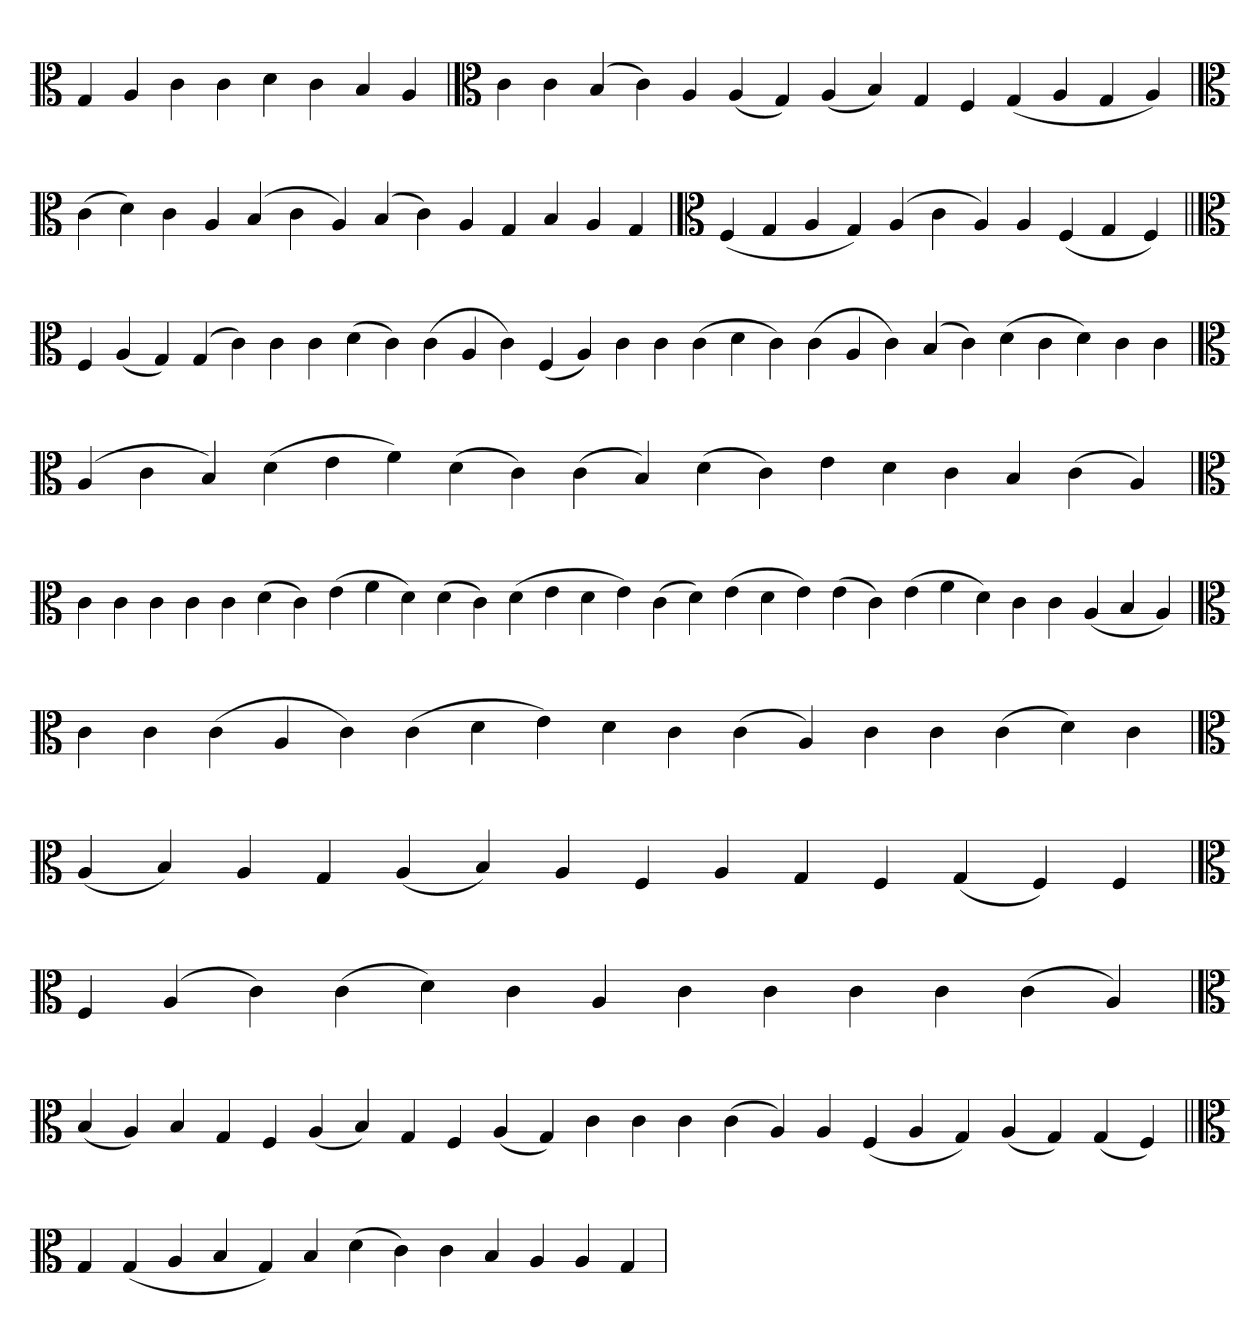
**kern
*part1
*staff1
*clefC3
=
4G
4A
4c
4c
4d
4c
4B
4A
='
*clefC3
4c
4c
(4B
4c)
4A
(4A
4G)
(4A
4B)
4G
4F
(4G
4A
4G
4A)
=`
*clefC3
(4c
4d)
4c
4A
(4B
4c
4A)
(4B
4c)
4A
4G
4B
4A
4G
=`
*clefC3
(4F
4G
4A
4G)
(4A
4c
4A)
4A
(4F
4G
4F)
=||
*clefC3
4F
(4A
4G)
(4G
4c)
4c
4c
(4d
4c)
(4c
4A
4c)
(4F
4A)
4c
4c
(4c
4d
4c)
(4c
4A
4c)
(4B
4c)
(4d
4c
4d)
4c
4c
='
*clefC3
(4A
4c
4B)
(4d
4e
4f)
(4d
4c)
(4c
4B)
(4d
4c)
4e
4d
4c
4B
(4c
4A)
=
*clefC3
4c
4c
4c
4c
4c
(4d
4c)
(4e
4f
4d)
(4d
4c)
(4d
4e
4d
4e)
(4c
4d)
(4e
4d
4e)
(4e
4c)
(4e
4f
4d)
4c
4c
(4A
4B
4A)
=
*clefC3
4c
4c
(4c
4A
4c)
(4c
4d
4e)
4d
4c
(4c
4A)
4c
4c
(4c
4d)
4c
=`
*clefC3
(4A
4B)
4A
4G
(4A
4B)
4A
4F
4A
4G
4F
(4G
4F)
4F
='
*clefC3
4F
(4A
4c)
(4c
4d)
4c
4A
4c
4c
4c
4c
(4c
4A)
=`
*clefC3
(4B
4A)
4B
4G
4F
(4A
4B)
4G
4F
(4A
4G)
4c
4c
4c
(4c
4A)
4A
(4F
4A
4G)
(4A
4G)
(4G
4F)
=||
*clefC3
4G
(4G
4A
4B
4G)
4B
(4d
4c)
4c
4B
4A
4A
4G
='
*-
